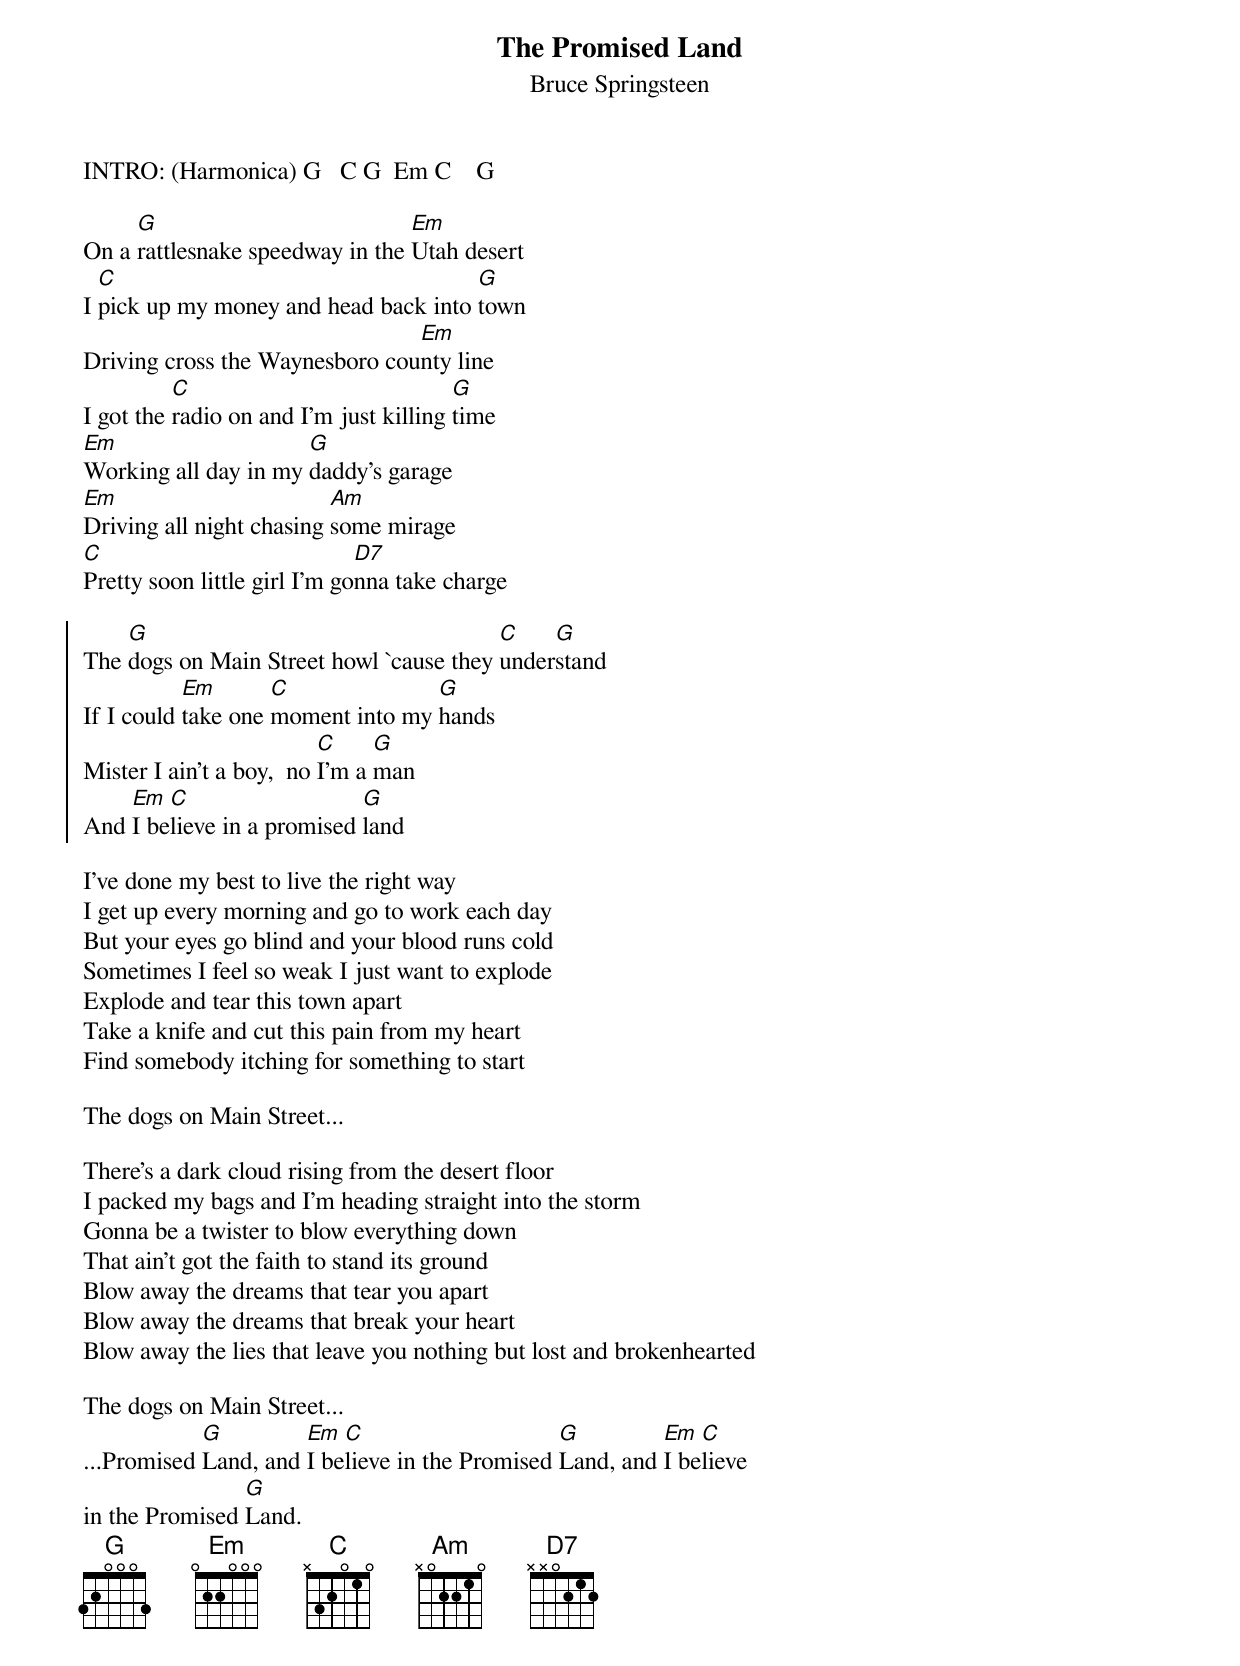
{t:The Promised Land}
{st:Bruce Springsteen}

INTRO: (Harmonica) G   C G  Em C    G

On a [G]rattlesnake speedway in the [Em]Utah desert
I [C]pick up my money and head back into [G]town
Driving cross the Waynesboro cou[Em]nty line
I got the [C]radio on and I'm just killing [G]time
[Em]Working all day in my [G]daddy's garage
[Em]Driving all night chasing [Am]some mirage
[C]Pretty soon little girl I'm go[D7]nna take charge

{soc}
The [G]dogs on Main Street howl `cause they [C]under[G]stand
If I could [Em]take one [C]moment into my [G]hands
Mister I ain't a boy,  no [C]I'm a [G]man
And [Em]I be[C]lieve in a promised [G]land
{eoc}

I've done my best to live the right way
I get up every morning and go to work each day
But your eyes go blind and your blood runs cold
Sometimes I feel so weak I just want to explode
Explode and tear this town apart
Take a knife and cut this pain from my heart
Find somebody itching for something to start

The dogs on Main Street...

There's a dark cloud rising from the desert floor
I packed my bags and I'm heading straight into the storm
Gonna be a twister to blow everything down
That ain't got the faith to stand its ground
Blow away the dreams that tear you apart
Blow away the dreams that break your heart
Blow away the lies that leave you nothing but lost and brokenhearted

The dogs on Main Street...
...Promised [G]Land, and [Em]I be[C]lieve in the Promised [G]Land, and [Em]I be[C]lieve
in the Promised [G]Land.
